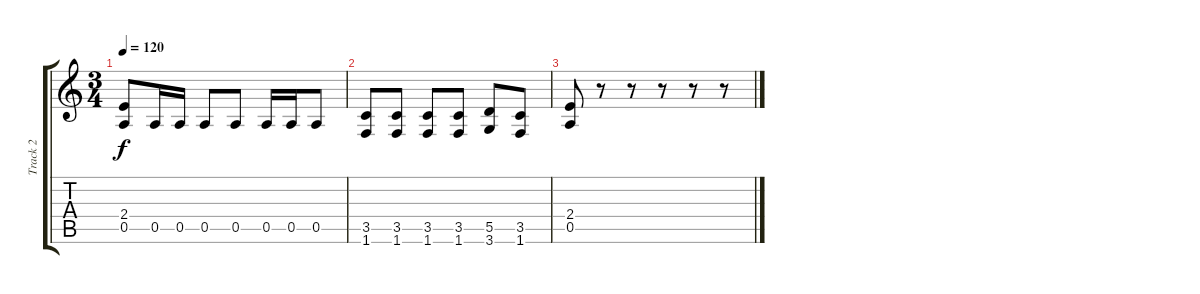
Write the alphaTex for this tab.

\track ("Track 2" "Track 2") {instrument distortionguitar}
\staff {score tabs}
\tuning (E4 B3 G3 D3 A2 E2) {hide}
\ts (3 4)
\tempo 120
\clef g2
\ks c
(2.4 0.5).8{dy f} 0.5.16 0.5.16 0.5.8 0.5.8 0.5.16 0.5.16 0.5.8 |
(3.5 1.6).8 (3.5 1.6).8 (3.5 1.6).8 (3.5 1.6).8 (5.5 3.6).8 (3.5 1.6).8 |
(2.4 0.5).8 r.8 r.8 r.8 r.8 r.8
